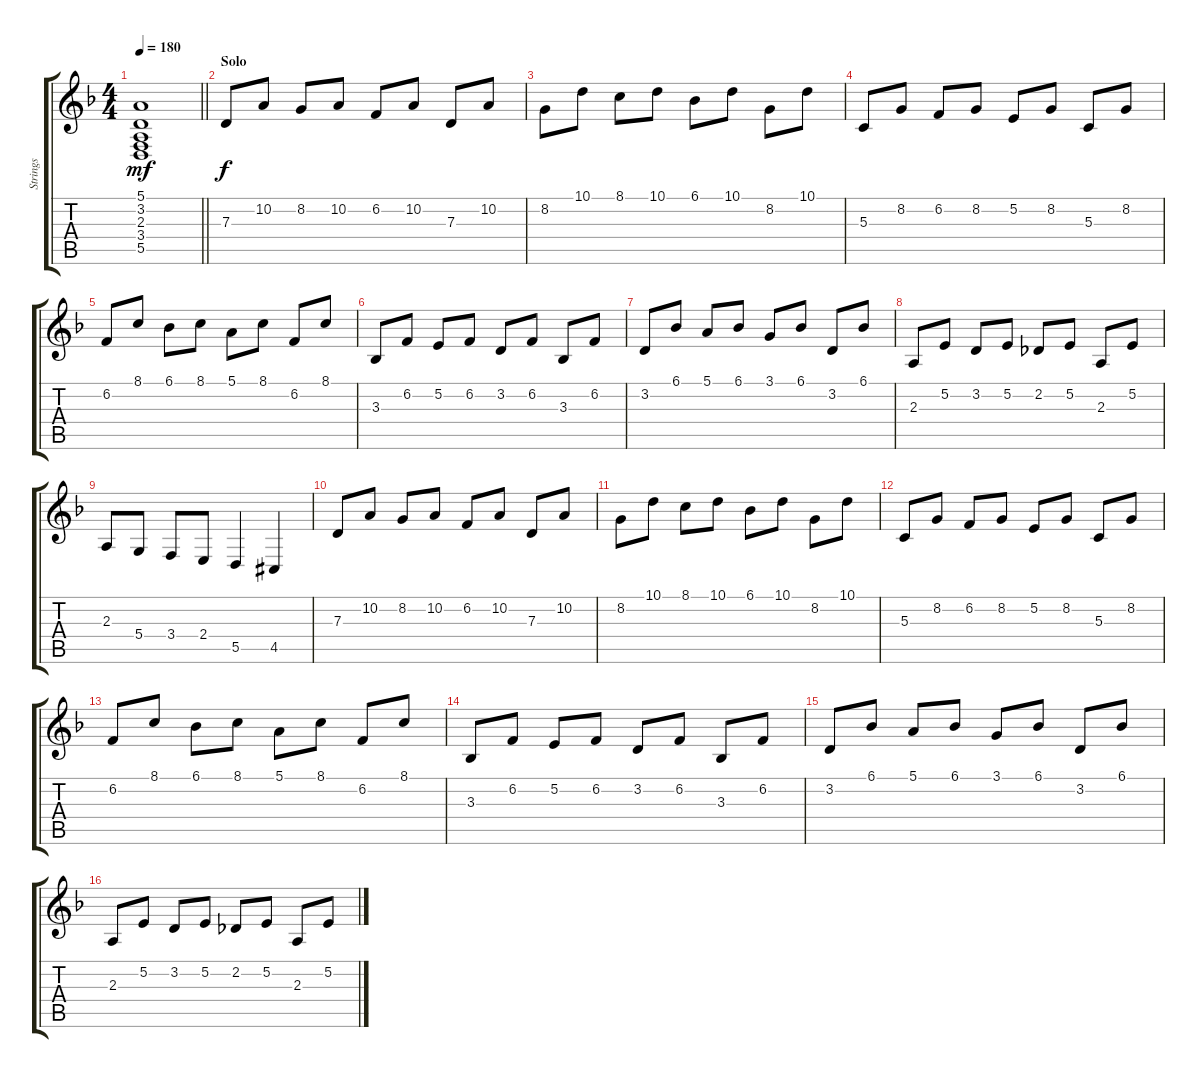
\track ("Strings" "Strings") {instrument stringensemble1}
\staff {score tabs}
\tuning (E4 B3 G3 D3 A2 E2) {hide}
\ts (4 4)
\tempo 180
\clef g2
\barLineRight lightlight
\ks dminor
(5.1 3.2 2.3 3.4 5.5).1{dy mf} |
\section ("" "Solo")
7.3.8{dy f instrument stringensemble1} 10.2.8 8.2.8 10.2.8 6.2.8 10.2.8 7.3.8 10.2.8 |
8.2.8 10.1.8 8.1.8 10.1.8 6.1.8 10.1.8 8.2.8 10.1.8 |
5.3.8 8.2.8 6.2.8 8.2.8 5.2.8 8.2.8 5.3.8 8.2.8 |
6.2.8 8.1.8 6.1.8 8.1.8 5.1.8 8.1.8 6.2.8 8.1.8 |
3.3.8 6.2.8 5.2.8 6.2.8 3.2.8 6.2.8 3.3.8 6.2.8 |
3.2.8 6.1.8 5.1.8 6.1.8 3.1.8 6.1.8 3.2.8 6.1.8 |
2.3.8 5.2.8 3.2.8 5.2.8 2.2.8 5.2.8 2.3.8 5.2.8 |
2.3.8 5.4.8 3.4.8 2.4.8 5.5.4 4.5{acc #}.4 |
7.3.8 10.2.8 8.2.8 10.2.8 6.2.8 10.2.8 7.3.8 10.2.8 |
8.2.8 10.1.8 8.1.8 10.1.8 6.1.8 10.1.8 8.2.8 10.1.8 |
5.3.8 8.2.8 6.2.8 8.2.8 5.2.8 8.2.8 5.3.8 8.2.8 |
6.2.8 8.1.8 6.1.8 8.1.8 5.1.8 8.1.8 6.2.8 8.1.8 |
3.3.8 6.2.8 5.2.8 6.2.8 3.2.8 6.2.8 3.3.8 6.2.8 |
3.2.8 6.1.8 5.1.8 6.1.8 3.1.8 6.1.8 3.2.8 6.1.8 |
2.3.8 5.2.8 3.2.8 5.2.8 2.2.8 5.2.8 2.3.8 5.2.8
